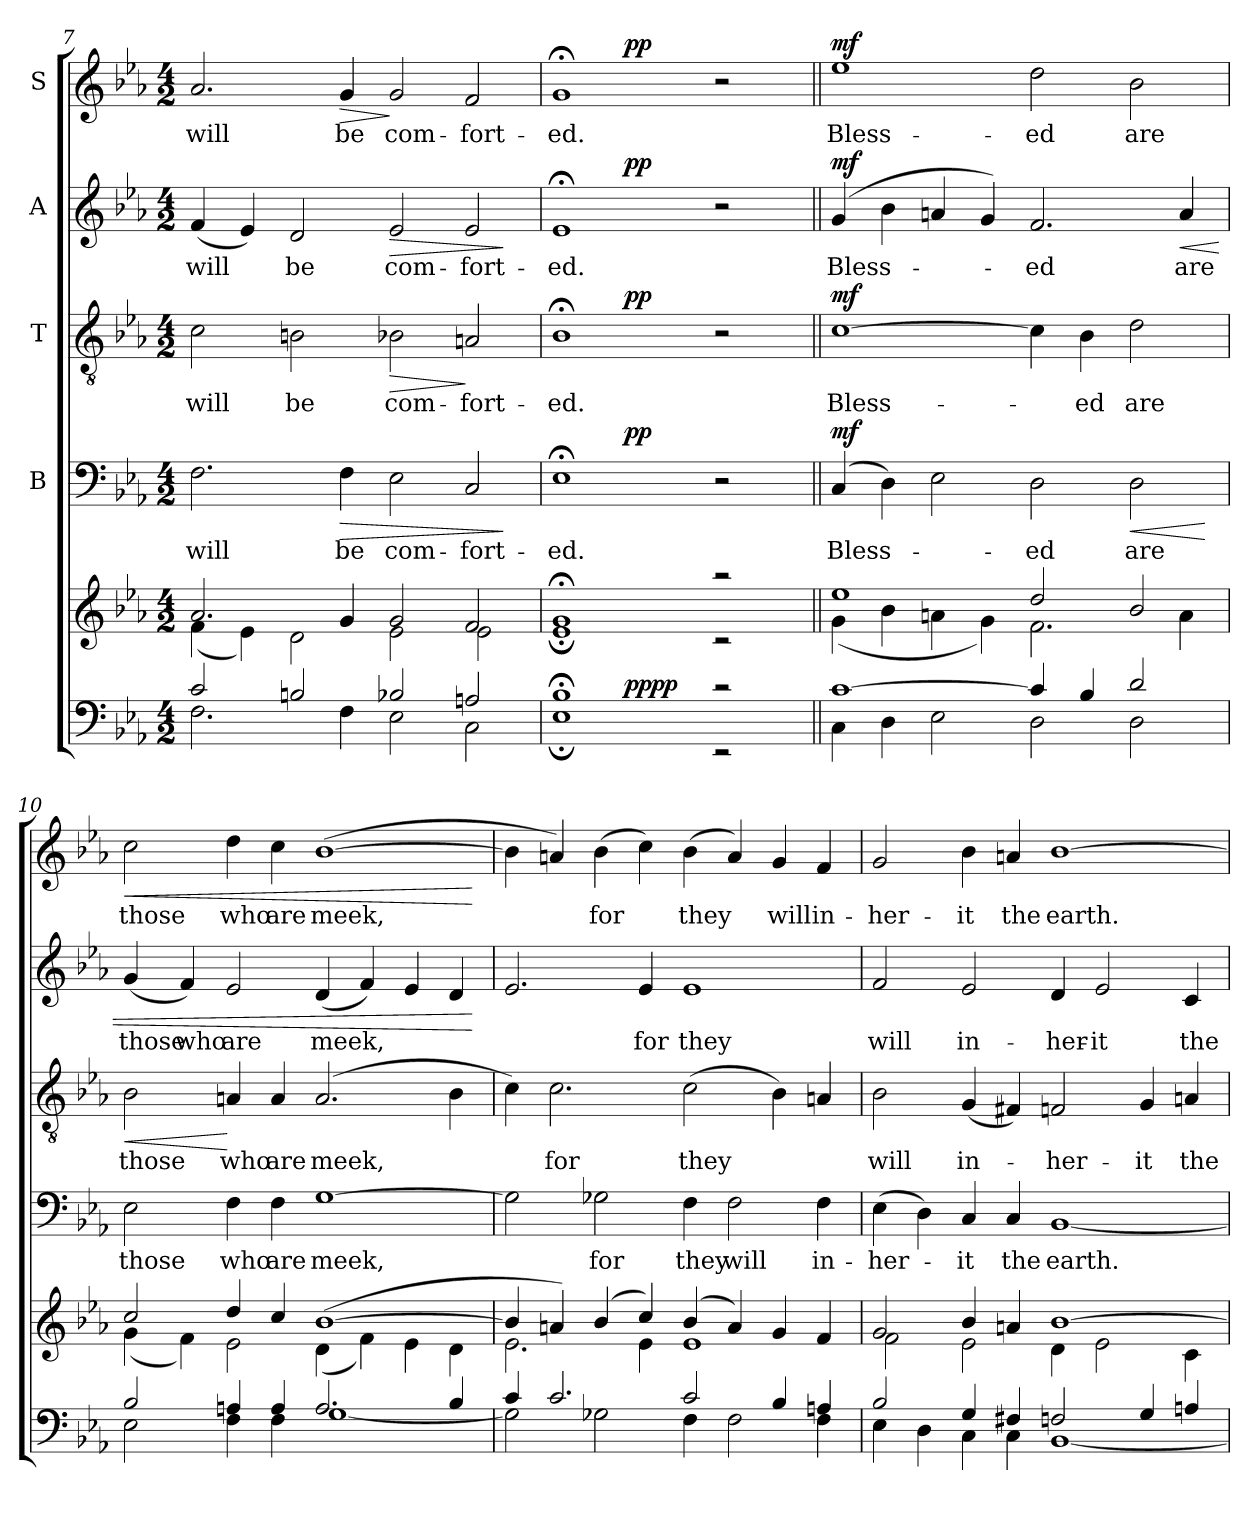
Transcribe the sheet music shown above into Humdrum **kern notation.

**kern	**kern	**dynam	**kern	**text	**dynam	**kern	**text	**dynam	**kern	**text	**dynam	**kern	**text	**dynam
*part5	*part5	*part5	*part4	*part4	*part4	*part3	*part3	*part3	*part2	*part2	*part2	*part1	*part1	*part1
*staff6	*staff5	*staff5/6	*staff4	*staff4	*staff4	*staff3	*staff3	*staff3	*staff2	*staff2	*staff2	*staff1	*staff1	*staff1
*	*	*	*I"B	*	*	*I"T	*	*	*I"A	*	*	*I"S	*	*
*clefF4	*clefG2	*	*clefF4	*	*	*clefGv2	*	*	*clefG2	*	*	*clefG2	*	*
*k[b-e-a-]	*k[b-e-a-]	*	*k[b-e-a-]	*	*	*k[b-e-a-]	*	*	*k[b-e-a-]	*	*	*k[b-e-a-]	*	*
*E-:	*E-:	*	*E-:	*	*	*E-:	*	*	*E-:	*	*	*E-:	*	*
*M4/2	*M4/2	*	*M4/2	*	*	*M4/2	*	*	*M4/2	*	*	*M4/2	*	*
=7	=7	=7	=7	=7	=7	=7	=7	=7	=7	=7	=7	=7	=7	=7
*^	*^	*	*	*	*	*	*	*	*	*	*	*	*	*
2c/	2.F\	2.a-/	(4f\	.	2.F\	will	.	2c\	will	.	(4f/	will	.	2.a-/	will	.
.	.	.	4e-\)	.	.	.	.	.	.	.	4e-/)	.	.	.	.	.
2Bn/	.	.	2d\	.	.	.	.	2Bn\	be	.	2d/	be	.	.	.	.
!	!	!	!	!	!	!	!LO:HP:b	!	!	!	!	!	!	!	!	!LO:HP:b
.	4F\	4g/	.	.	4F\	be	>	.	.	.	.	.	.	4g/	be	>
!	!	!	!	!	!	!	!	!	!	!LO:HP:b	!	!	!LO:HP:b	!	!	!
2B-X/	2E-\	2g/	2e-\	.	2E-\	com-	.	2B-X\	com-	>	2e-/	com-	>	2g/	com-	]
2An/	2C\	2f/	2e-\	.	2C/	-fort-	.	2An/	-fort-	]	2e-/	-fort-	.	2f/	-fort-	.
*v	*v	*	*	*	*	*	*	*	*	*	*	*	*	*	*	*
*	*v	*v	*	*	*	*	*	*	*	*	*	*	*	*	*
.	.	.	.	.	]	.	.	.	.	.	]	.	.	.
=8	=8	=8	=8	=8	=8	=8	=8	=8	=8	=8	=8	=8	=8	=8
*^	*^	*	*^	*	*	*^	*	*	*^	*	*	*^	*	*
*	*^	*	*^	*	*	*	*	*	*	*	*	*	*	*	*	*	*	*	*	*
1B-;	1E-;<	4ryy	1g;<	1e-;	4ryy	.	1E-;<	4ryy	-ed.	.	1B-;<	4ryy	-ed.	.	1e-;<	4ryy	-ed.	.	1g;<	4ryy	-ed.	.
.	.	16ryy	.	.	16ryy	.	.	16ryy	.	.	.	16ryy	.	.	.	16ryy	.	.	.	16ryy	.	.
!	!	!	!	!	!	!LO:DY:a=2	!	!	!	!	!	!	!	!	!	!	!	!	!	!	!	!
!	!	!	!	!	!	!LO:DY:n=1:a	!	!	!	!LO:DY:a	!	!	!	!LO:DY:a	!	!	!	!LO:DY:a	!	!	!	!LO:DY:a
.	.	1ryy	.	.	1ryy	pp pp	.	1ryy	.	pp	.	1ryy	.	pp	.	1ryy	.	pp	.	1ryy	.	pp
2rc	2rEE	.	2raa	2rc	.	.	2r	.	.	.	2r	.	.	.	2r	.	.	.	2r	.	.	.
.	.	8.ryy	.	.	8.ryy	.	.	8.ryy	.	.	.	8.ryy	.	.	.	8.ryy	.	.	.	8.ryy	.	.
!!LO:PB:g=z
=9||	=9||	=9||	=9||	=9||	=9||	=9||	=9||	=9||	=9||	=9||	=9||	=9||	=9||	=9||	=9||	=9||	=9||	=9||	=9||	=9||	=9||	=9||
!	!	!	!	!	!	!LO:DY:a=2	!	!	!	!	!	!	!	!	!	!	!	!	!	!	!	!
!	!	!	!	!	!	!LO:DY:n=1:a	!	!	!	!LO:DY:a	!	!	!	!LO:DY:a	!	!	!	!LO:DY:a	!	!	!	!LO:DY:a
*	*v	*v	*	*	*	*	*v	*v	*	*	*v	*v	*	*	*v	*v	*	*	*v	*v	*	*
*	*	*	*v	*v	*	*	*	*	*	*	*	*	*	*	*	*	*
[>1c	4C\	1ee-	(4g\	mf mf	(4C/	Bless-	mf	[1c	Bless-	mf	(4g/	Bless-	mf	1ee-	Bless-	mf
.	4D\	.	4b-\	.	4D\)	.	.	.	.	.	4b-\	.	.	.	.	.
.	2E-\	.	4an\	.	2E-\	.	.	.	.	.	4an/	.	.	.	.	.
.	.	.	4g\)	.	.	.	.	.	.	.	4g/)	.	.	.	.	.
4c/]	2D\	2dd/	2.f\	.	2D\	-ed	.	4c\]	.	.	2.f/	-ed	.	2dd\	-ed	.
4B-/	.	.	.	.	.	.	.	4B-\	-ed	.	.	.	.	.	.	.
!	!	!	!	!	!	!	!LO:HP:b	!	!	!	!	!	!	!	!	!
2d/	2D\	2b-/	.	.	2D\	are	<	2d\	are	.	.	.	.	2b-\	are	.
!	!	!	!	!	!	!	!	!	!	!	!	!	!LO:HP:b	!	!	!
.	.	.	4a\	.	.	.	.	.	.	.	4a/	are	<	.	.	.
*v	*v	*	*	*	*	*	*	*	*	*	*	*	*	*	*	*
*	*v	*v	*	*	*	*	*	*	*	*	*	*	*	*	*
.	.	.	.	.	[	.	.	.	.	.	.	.	.	.
=10	=10	=10	=10	=10	=10	=10	=10	=10	=10	=10	=10	=10	=10	=10
*^	*^	*	*	*	*	*	*	*	*	*	*	*	*	*
!	!	!	!	!	!	!	!	!	!	!LO:HP:b	!	!	!	!	!	!LO:HP:b
2B-/	2E-\	2cc/	(4g\	.	2E-\	those	.	2B-\	those	<	(4g/	those	.	2cc\	those	<
.	.	.	4f\)	.	.	.	.	.	.	.	4f/)	who	.	.	.	.
4An/	4F\	4dd/	2e-\	.	4F\	who	.	4An/	who	[	2e-/	are	.	4dd\	who	.
4A/	4F\	4cc/	.	.	4F\	are	.	4A/	are	.	.	.	.	4cc\	are	.
2.A/	[<1G	([>1b-	(4d\	.	[1G	meek,	.	(2.A/	meek,	.	(4d/	meek,	.	([1b-	meek,	.
.	.	.	4f\)	.	.	.	.	.	.	.	4f/)	.	.	.	.	.
.	.	.	4e-\	.	.	.	.	.	.	.	4e-/	.	.	.	.	.
4B-/	.	.	4d\	.	.	.	.	4B-\	.	.	4d/	.	.	.	.	.
*v	*v	*	*	*	*	*	*	*	*	*	*	*	*	*	*	*
*	*v	*v	*	*	*	*	*	*	*	*	*	*	*	*	*
.	.	.	.	.	.	.	.	.	.	.	[	.	.	[
=11	=11	=11	=11	=11	=11	=11	=11	=11	=11	=11	=11	=11	=11	=11
*^	*^	*	*	*	*	*	*	*	*	*	*	*	*	*
4c/	2G\]	4b-/]	2.e-\	.	2G\]	.	.	4c\)	.	.	2.e-/	.	.	4b-\]	.	.
2.c/	.	4an/)	.	.	.	.	.	2.c\	for	.	.	.	.	4an/)	.	.
.	2G-X\	(4b-/	.	.	2G-X\	for	.	.	.	.	.	.	.	(4b-\	for	.
.	.	4cc/)	4e-\	.	.	.	.	.	.	.	4e-/	for	.	4cc\)	.	.
2c/	4F\	(4b-/	1e-	.	4F\	they	.	(2c\	they	.	1e-	they	.	(4b-\	they	.
.	2F\	4a/)	.	.	2F\	will	.	.	.	.	.	.	.	4a/)	.	.
4B-/	.	4g/	.	.	.	.	.	4B-\)	.	.	.	.	.	4g/	will	.
4An/	4F\	4f/	.	.	4F\	in-	.	4An/	.	.	.	.	.	4f/	in-	.
=12	=12	=12	=12	=12	=12	=12	=12	=12	=12	=12	=12	=12	=12	=12	=12	=12
2B-/	4E-\	2g/	2f\	.	(4E-\	-her-	.	2B-\	will	.	2f/	will	.	2g/	-her-	.
.	4D\	.	.	.	4D\)	.	.	.	.	.	.	.	.	.	.	.
4G/	4C\	4b-/	2e-\	.	4C/	-it	.	(4G/	in-	.	2e-/	in-	.	4b-\	-it	.
4F#X/	4C\	4an/	.	.	4C/	the	.	4F#X/)	.	.	.	.	.	4an/	the	.
2Fn/	[<1BB-	[>1b-	4d\	.	[1BB-	earth.	.	2Fn/	-her-	.	4d/	-her-	.	[1b-	earth.	.
.	.	.	2e-\	.	.	.	.	.	.	.	2e-/	-it	.	.	.	.
4G/	.	.	.	.	.	.	.	4G/	-it	.	.	.	.	.	.	.
4An/	.	.	4c\	.	.	.	.	4An/	the	.	4c/	the	.	.	.	.
*v	*v	*	*	*	*	*	*	*	*	*	*	*	*	*	*	*
*	*v	*v	*	*	*	*	*	*	*	*	*	*	*	*	*
=	=	=	=	=	=	=	=	=	=	=	=	=	=	=
*-	*-	*-	*-	*-	*-	*-	*-	*-	*-	*-	*-	*-	*-	*-
